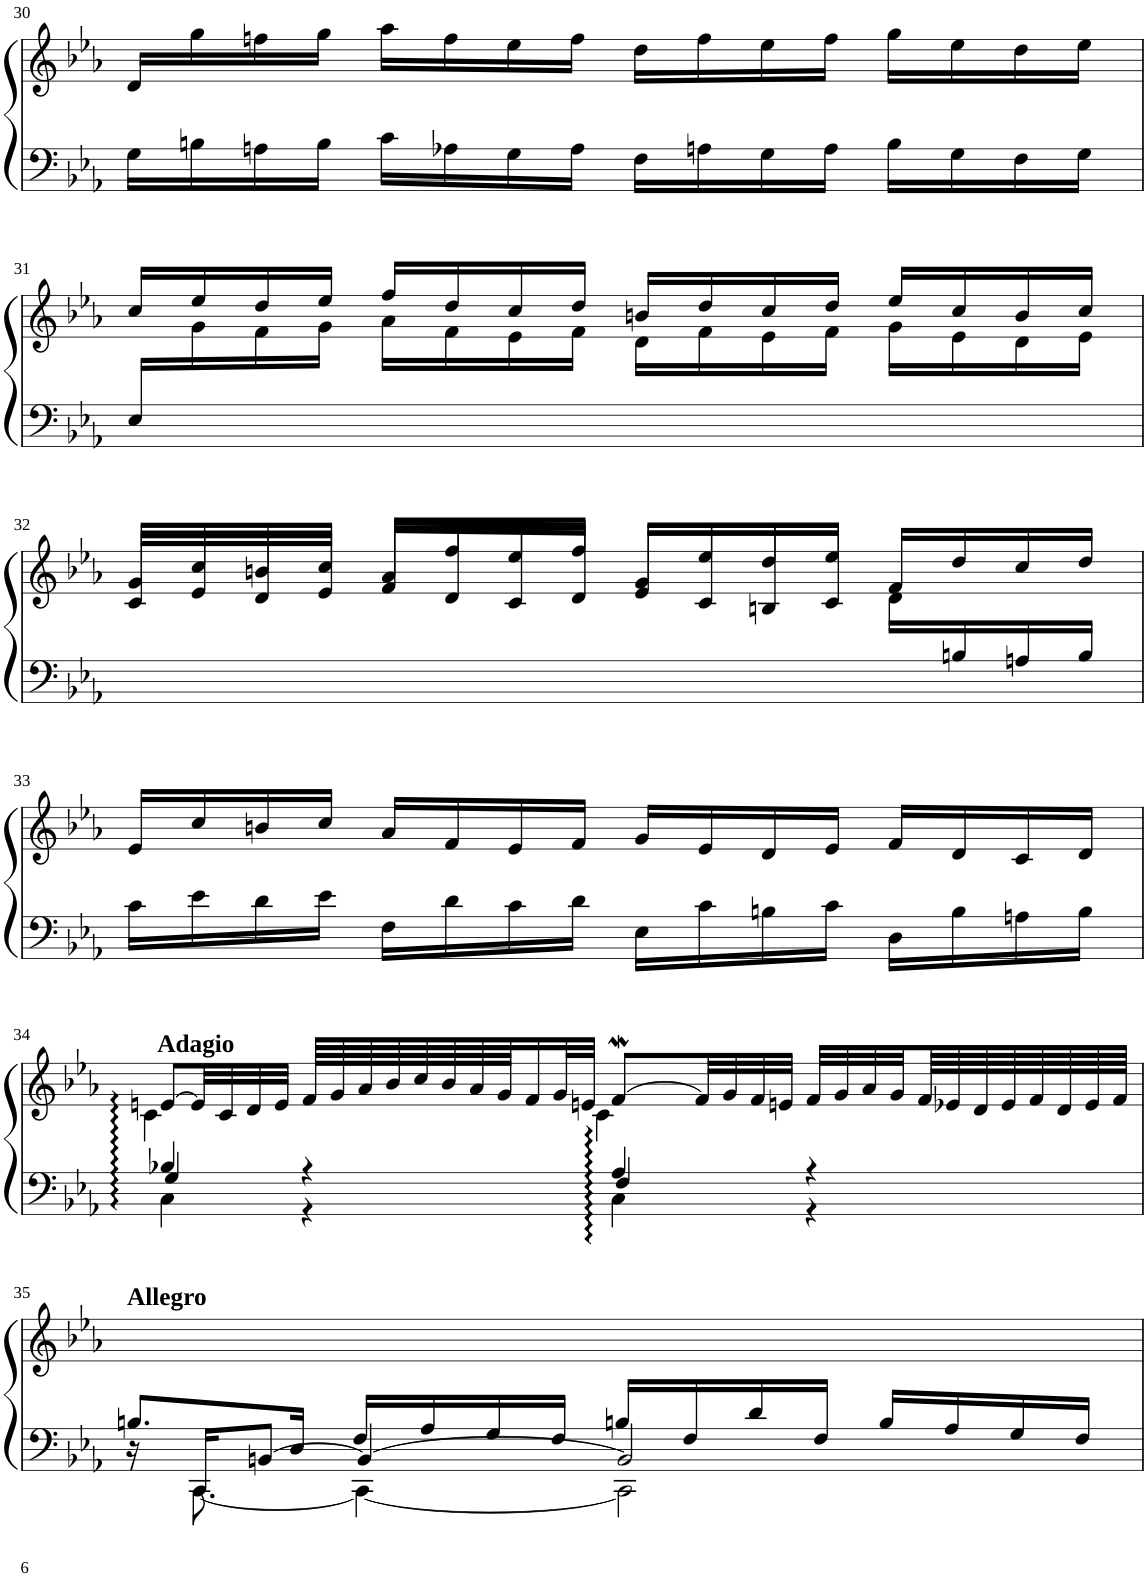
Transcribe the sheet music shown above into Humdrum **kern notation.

**kern	**kern
*part1	*part1
*staff2	*staff1
*I"Piano	*
*I'Pno	*
!!LO:PB:g=z
*clefF4	*clefG2
*k[b-e-a-]	*k[b-e-a-]
*M4/4	*M4/4
*met(c)	*met(c)
=30	=30
16G\LL	16d/LL
16Bn\	16gg\
16An\	16ffn\
16B\JJ	16gg\JJ
16c\LL	16aa-\LL
16A-X\	16ff\
16G\	16ee-\
16A-\JJ	16ff\JJ
16F\LL	16dd\LL
16An\	16ff\
16G\	16ee-\
16A\JJ	16ff\JJ
16B\LL	16gg\LL
16G\	16ee-\
16F\	16dd\
16G\JJ	16ee-\JJ
!!LO:LB:g=z
=31	=31
*	*^
16E-/LL	16cc/LL	16ryy
2...ryy	16ee-/	16gn\
.	16dd/	16f\
.	16ee-/JJ	16g\JJ
.	16ff/LL	16a-\LL
.	16dd/	16f\
.	16cc/	16e-\
.	16dd/JJ	16f\JJ
.	16bn/LL	16d\LL
.	16dd/	16f\
.	16cc/	16e-\
.	16dd/JJ	16f\JJ
.	16ee-/LL	16g\LL
.	16cc/	16e-\
.	16b/	16d\
.	16cc/JJ	16e-\JJ
!!LO:LB:g=z	!!
=32	=32	=32
16ryy	16g/LL	16c/LL
.	16cc/	16e-/
.	16bn/	16d/
.	16cc/JJ	16e-/JJ
.	16a-/LL	16f/LL
.	16ff/	16d/
.	16ee-/	16c/
.	16ff/JJ	16d/JJ
.	16g/LL	16e-/LL
.	16ee-/	16c/
.	16dd/	16Bn/
.	16ee-/JJ	16c/JJ
.	16f/LL	16d\LL
16Bn/	16dd/	8.ryy
16An/	16cc/	.
16B/JJ	16dd/JJ	.
*	*v	*v
!!LO:LB:g=z
=33	=33
16c\LL	16e-/LL
16e-\	16cc/
16d\	16bn/
16e-\JJ	16cc/JJ
16F\LL	16a-/LL
16d\	16f/
16c\	16e-/
16d\JJ	16f/JJ
16E-\LL	16g/LL
16c\	16e-/
16Bn\	16d/
16c\JJ	16e-/JJ
16D\LL	16f/LL
16B\	16d/
16An\	16c/
16B\JJ	16d/JJ
!!LO:LB:g=z
=34	=34
*^	*^
*	*^	*	*^
*	*	*	*	*	*^
!	!	!	!LO:TX:a:B:t=Adagio	!	!	!
4B-X::/	4C\	4G/	[8en/L	4c\	[32C!: [32G!: [32B-!: [32c!: 32e!:	8ryy
.	.	.	.	.	16.ryy	.
*	*	*	*	*	*v	*v
.	.	.	32e/LL]	.	8C!] 8G!] 8B-!] 8c!]
.	.	.	32c/	.	.
.	.	.	32d/	.	.
.	.	.	32e/JJJ	.	.
4r	4r	4ryy	64f/LLLL	4ryy	4ryy
.	.	.	64g/	.	.
.	.	.	64a-/	.	.
.	.	.	64b-/	.	.
.	.	.	64cc/	.	.
.	.	.	64b-/	.	.
.	.	.	64a-/	.	.
.	.	.	64g/JJ	.	.
.	.	.	16f/	.	.
.	.	.	32g/L	.	.
.	.	.	32en/JJJ	.	.
4A-/	4C\	4F/	[8f:W/L	4c\	[64C!:: [64F!:: [64A-!:: [64c!:: 64f!::
.	.	.	.	.	64e!
.	.	.	.	.	[16.f!
*	*	*	*	*	*^
.	.	.	32f/LL]	.	4.ryy	8C!] 8F!] 8A-!] 8c!]
.	.	.	32g/	.	.	.
.	.	.	32f/	.	.	.
.	.	.	32en/JJJ	.	.	.
4r	4r	4ryy	32f/LLL	4ryy	.	4ryy
.	.	.	32g/	.	.	.
.	.	.	32a-/	.	.	.
.	.	.	32g/	.	.	.
.	.	.	64f/L	.	.	.
.	.	.	64e-X/	.	.	.
.	.	.	64d/	.	.	.
.	.	.	64e-/	.	.	.
.	.	.	64f/	.	.	.
.	.	.	64d/	.	.	.
.	.	.	64e-/	.	.	.
.	.	.	64f/JJJJ	.	.	.
*	*	*	*v	*v	*v	*v
!!LO:LB:g=z
=35	=35	=35	=35
!	!	!	!LO:TX:a:B:t=Allegro
8.Bn/L	16r	16ryy	1ryy
.	16CC/KL	[8.CC\	.
.	[8BBn/J	.	.
16D/Jk	.	.	.
16F/LL	4BB/_	4CC\_	.
16A-/	.	.	.
16G/	.	.	.
16F/JJ	.	.	.
16Bn/LL	2BB/]	2CC\]	.
16F/	.	.	.
16d/	.	.	.
16F/JJ	.	.	.
16B/LL	.	.	.
16A-/	.	.	.
16G/	.	.	.
16F/JJ	.	.	.
*v	*v	*v	*
=	=
*-	*-
